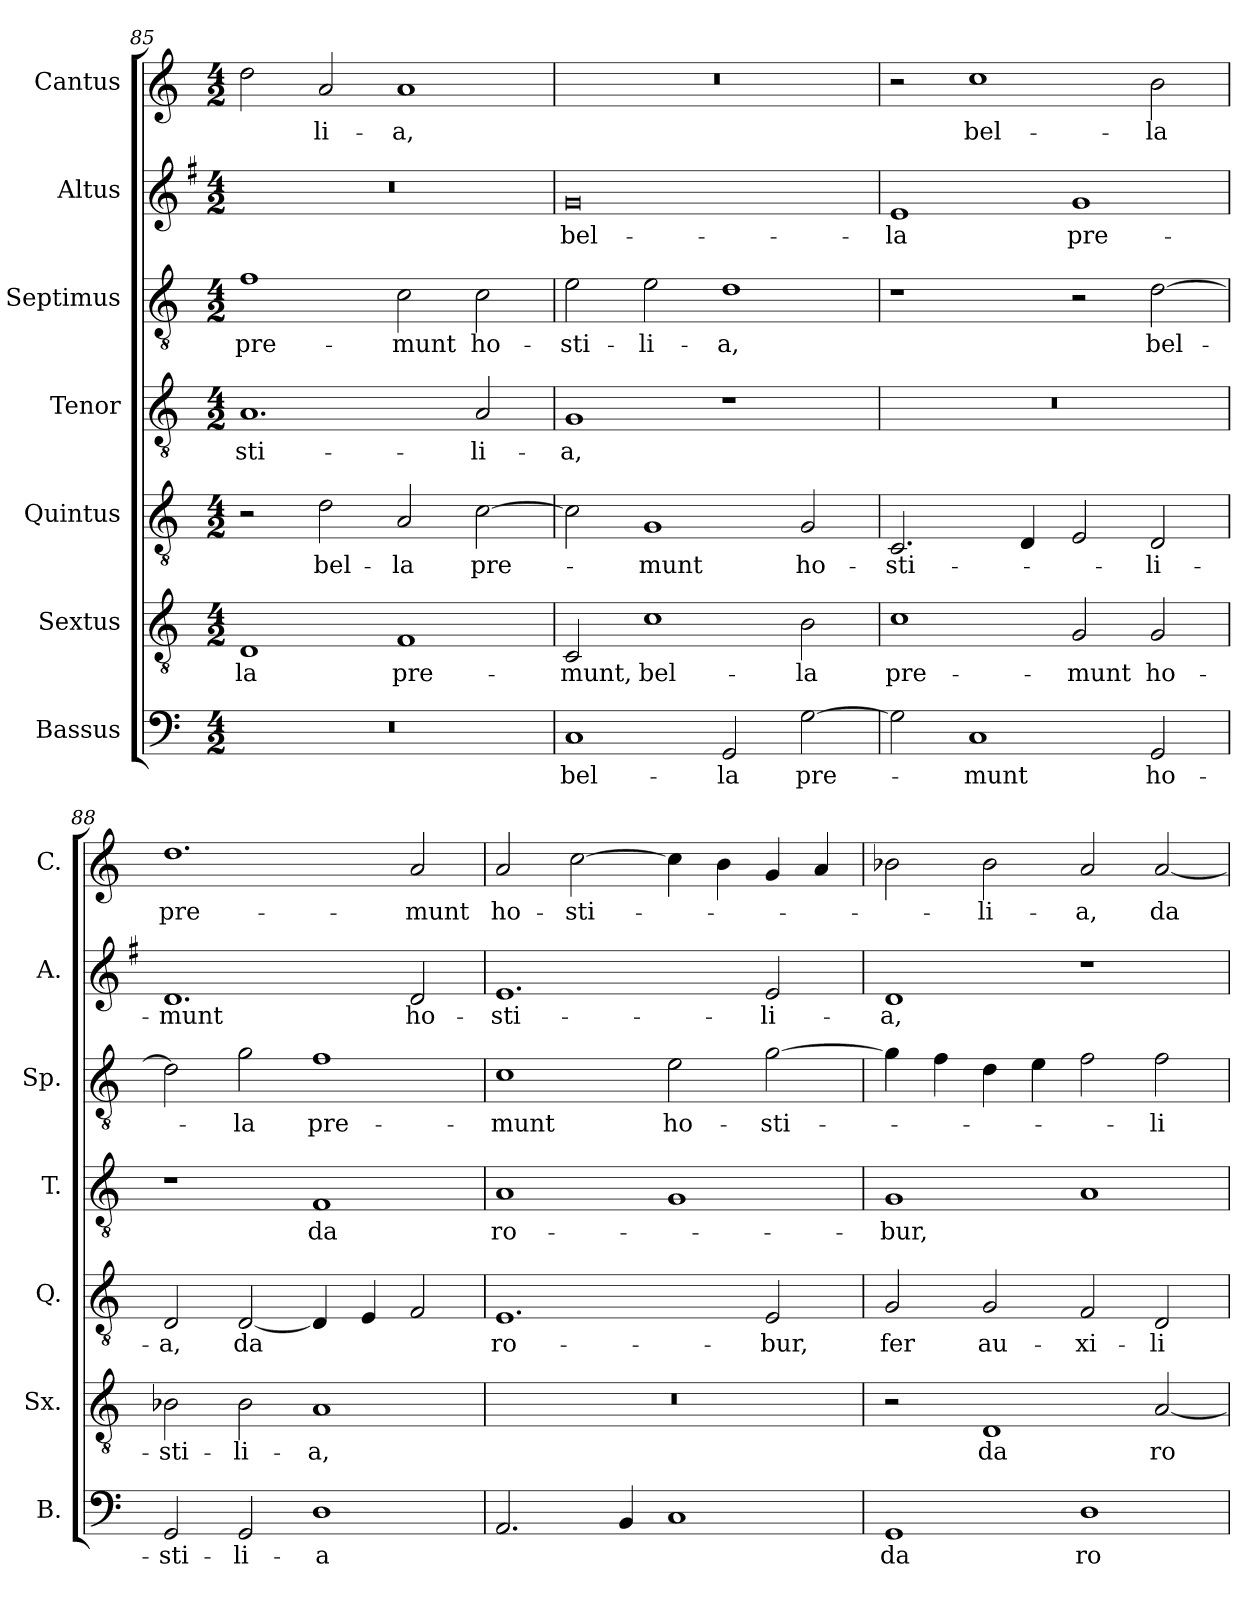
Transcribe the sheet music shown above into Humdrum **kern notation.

**kern	**text	**kern	**text	**kern	**text	**kern	**text	**kern	**text	**kern	**text	**kern	**text
*part7	*part7	*part6	*part6	*part5	*part5	*part4	*part4	*part3	*part3	*part2	*part2	*part1	*part1
*staff7	*staff7	*staff6	*staff6	*staff5	*staff5	*staff4	*staff4	*staff3	*staff3	*staff2	*staff2	*staff1	*staff1
*I"Bassus	*	*I"Sextus	*	*I"Quintus	*	*I"Tenor	*	*I"Septimus	*	*I"Altus	*	*I"Cantus	*
*I'B.	*	*I'Sx.	*	*I'Q.	*	*I'T.	*	*I'Sp.	*	*I'A.	*	*I'C.	*
*clefF4	*	*clefGv2	*	*clefGv2	*	*clefGv2	*	*clefGv2	*	*clefG2	*	*clefG2	*
*k[]	*	*k[]	*	*k[]	*	*k[]	*	*k[]	*	*k[f#]	*	*k[]	*
*M4/2	*	*M4/2	*	*M4/2	*	*M4/2	*	*M4/2	*	*M4/2	*	*M4/2	*
=85	=85	=85	=85	=85	=85	=85	=85	=85	=85	=85	=85	=85	=85
!	!	!	!LO:LY:b	!	!	!	!LO:LY:b	!	!LO:LY:b	!	!	!	!
0r	.	1D	-la	2r	.	1.A	-sti-	1f	pre-	0r	.	2dd\	.
!	!	!	!	!	!LO:LY:b	!	!	!	!	!	!	!	!LO:LY:b
.	.	.	.	2d\	bel-	.	.	.	.	.	.	2a/	-li-
!	!	!	!LO:LY:b	!	!LO:LY:b	!	!	!	!LO:LY:b	!	!	!	!LO:LY:b
.	.	1F	pre-	2A/	-la	.	.	2c\	-munt	.	.	1a	-a,
!	!	!	!	!	!LO:LY:b	!	!LO:LY:b	!	!LO:LY:b	!	!	!	!
.	.	.	.	[2c\	pre-	2A/	-li-	2c\	ho-	.	.	.	.
!!LO:PB:g=z
=86	=86	=86	=86	=86	=86	=86	=86	=86	=86	=86	=86	=86	=86
!	!LO:LY:b	!	!LO:LY:b	!	!	!	!LO:LY:b	!	!LO:LY:b	!	!LO:LY:b	!	!
1C	bel-	2C/	-munt,	2c\]	.	1G	-a,	2e\	-sti-	0g	bel-	0r	.
!	!	!	!LO:LY:b	!	!LO:LY:b	!	!	!	!LO:LY:b	!	!	!	!
.	.	1c	bel-	1G	-munt	.	.	2e\	-li-	.	.	.	.
!	!LO:LY:b	!	!	!	!	!	!	!	!LO:LY:b	!	!	!	!
2GG/	-la	.	.	.	.	1r	.	1d	-a,	.	.	.	.
!	!LO:LY:b	!	!LO:LY:b	!	!LO:LY:b	!	!	!	!	!	!	!	!
[2G\	pre-	2B\	-la	2G/	ho-	.	.	.	.	.	.	.	.
=87	=87	=87	=87	=87	=87	=87	=87	=87	=87	=87	=87	=87	=87
!	!	!	!LO:LY:b	!	!LO:LY:b	!	!	!	!	!	!LO:LY:b	!	!
2G\]	.	1c	pre-	2.C/	-sti-	0r	.	1r	.	1e	-la	2r	.
!	!LO:LY:b	!	!	!	!	!	!	!	!	!	!	!	!LO:LY:b
1C	-munt	.	.	.	.	.	.	.	.	.	.	1cc	bel-
.	.	.	.	4D/	.	.	.	.	.	.	.	.	.
!	!	!	!LO:LY:b	!	!	!	!	!	!	!	!LO:LY:b	!	!
.	.	2G/	-munt	2E/	.	.	.	2r	.	1g	pre-	.	.
!	!LO:LY:b	!	!LO:LY:b	!	!LO:LY:b	!	!	!	!LO:LY:b	!	!	!	!LO:LY:b
2GG/	ho-	2G/	ho-	2D/	-li-	.	.	[2d\	bel-	.	.	2b\	-la
=88	=88	=88	=88	=88	=88	=88	=88	=88	=88	=88	=88	=88	=88
!	!LO:LY:b	!	!LO:LY:b	!	!LO:LY:b	!	!	!	!	!	!LO:LY:b	!	!LO:LY:b
2GG/	-sti-	2B-X\	-sti-	2D/	-a,	1r	.	2d\]	.	1.d	-munt	1.dd	pre-
!	!LO:LY:b	!	!LO:LY:b	!	!LO:LY:b	!	!	!	!LO:LY:b	!	!	!	!
2GG/	-li-	2B-\	-li-	[2D/	da	.	.	2g\	-la	.	.	.	.
!	!LO:LY:b	!	!LO:LY:b	!	!	!	!LO:LY:b	!	!LO:LY:b	!	!	!	!
1D	-a	1A	-a,	4D/]	.	1F	da	1f	pre-	.	.	.	.
.	.	.	.	4E/	.	.	.	.	.	.	.	.	.
!	!	!	!	!	!	!	!	!	!	!	!LO:LY:b	!	!LO:LY:b
.	.	.	.	2F/	.	.	.	.	.	2d/	ho-	2a/	-munt
=89	=89	=89	=89	=89	=89	=89	=89	=89	=89	=89	=89	=89	=89
!	!	!	!	!	!LO:LY:b	!	!LO:LY:b	!	!LO:LY:b	!	!LO:LY:b	!	!LO:LY:b
2.AA/	.	0r	.	1.E	ro-	1A	ro-	1c	-munt	1.e	-sti-	2a/	ho-
!	!	!	!	!	!	!	!	!	!	!	!	!	!LO:LY:b
.	.	.	.	.	.	.	.	.	.	.	.	[2cc\	-sti-
4BB/	.	.	.	.	.	.	.	.	.	.	.	.	.
!	!	!	!	!	!	!	!	!	!LO:LY:b	!	!	!	!
1C	.	.	.	.	.	1G	.	2e\	ho-	.	.	4cc\]	.
.	.	.	.	.	.	.	.	.	.	.	.	4b\	.
!	!	!	!	!	!LO:LY:b	!	!	!	!LO:LY:b	!	!LO:LY:b	!	!
.	.	.	.	2E/	-bur,	.	.	[2g\	-sti-	2e/	-li-	4g/	.
.	.	.	.	.	.	.	.	.	.	.	.	4a/	.
=90	=90	=90	=90	=90	=90	=90	=90	=90	=90	=90	=90	=90	=90
!	!LO:LY:b	!	!	!	!LO:LY:b	!	!LO:LY:b	!	!	!	!LO:LY:b	!	!
1GG	da	2r	.	2G/	fer	1G	-bur,	4g\]	.	1d	-a,	2b-X\	.
.	.	.	.	.	.	.	.	4f\	.	.	.	.	.
!	!	!	!LO:LY:b	!	!LO:LY:b	!	!	!	!	!	!	!	!LO:LY:b
.	.	1D	da	2G/	au-	.	.	4d\	.	.	.	2b-\	-li-
.	.	.	.	.	.	.	.	4e\	.	.	.	.	.
!	!LO:LY:b	!	!	!	!LO:LY:b	!	!	!	!	!	!	!	!LO:LY:b
1D	ro-	.	.	2F/	-xi-	1A	.	2f\	.	1r	.	2a/	-a,
!	!	!	!LO:LY:b	!	!LO:LY:b	!	!	!	!LO:LY:b	!	!	!	!LO:LY:b
.	.	[2A/	ro-	2D/	-li-	.	.	2f\	-li-	.	.	[2a/	da
=	=	=	=	=	=	=	=	=	=	=	=	=	=
*-	*-	*-	*-	*-	*-	*-	*-	*-	*-	*-	*-	*-	*-
